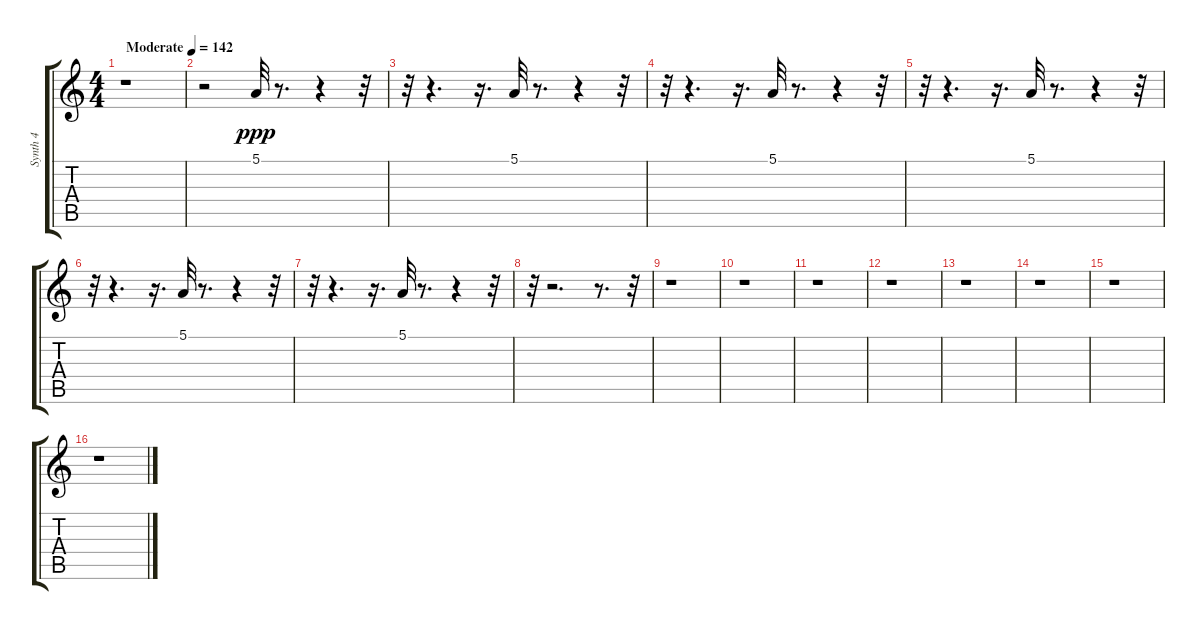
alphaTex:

\track ("Synth 4" "Synth 4") {instrument lead2sawtooth}
\staff {score tabs}
\tuning (E4 B3 G3 D3 A2 E2) {hide}
\ts (4 4)
\tempo (142 "Moderate")
\clef g2
\ks c
r.1{dy ppp instrument lead2sawtooth} |
r.2 5.1.32 r.8{d} r.4 r.32 |
r.32 r.4{d} r.16{d} 5.1.32 r.8{d} r.4 r.32 |
r.32 r.4{d} r.16{d} 5.1.32 r.8{d} r.4 r.32 |
r.32 r.4{d} r.16{d} 5.1.32 r.8{d} r.4 r.32 |
r.32 r.4{d} r.16{d} 5.1.32 r.8{d} r.4 r.32 |
r.32 r.4{d} r.16{d} 5.1.32 r.8{d} r.4 r.32 |
r.32 r.2{d} r.8{d} r.32 |
r.1 |
r.1 |
r.1 |
r.1 |
r.1 |
r.1 |
r.1 |
r.1
